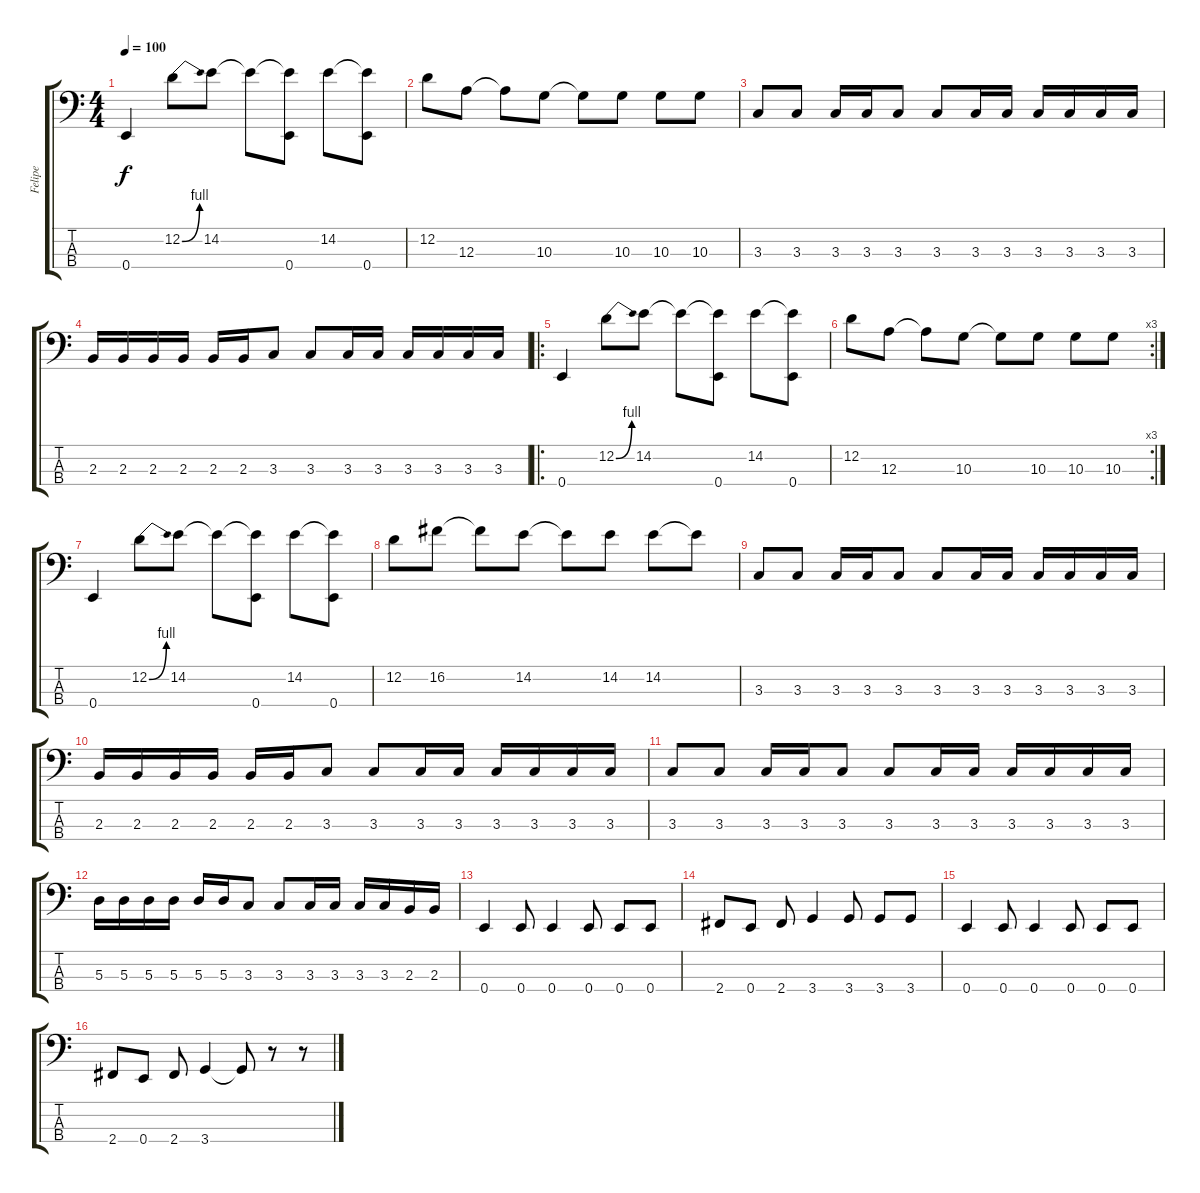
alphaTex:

\track ("Felipe" "Felipe") {instrument electricbasspick}
\staff {score tabs}
\tuning (G2 D2 A1 E1) {hide}
\ts (4 4)
\tempo 100
\clef f4
\ks c
0.4.4{dy f volume 16 instrument electricbasspick} 12.2{be (bend 0 0 60 4)}.8 14.2.8 14.2{t}.8 (14.2{t} 0.4).8 14.2.8 (14.2{t} 0.4).8 |
12.2.8 12.3.8 12.3{t}.8 10.3.8 10.3{t}.8 10.3.8 10.3.8 10.3.8 |
3.3.8 3.3.8 3.3.16 3.3.16 3.3.8 3.3.8 3.3.16 3.3.16 3.3.16 3.3.16 3.3.16 3.3.16 |
2.3.16 2.3.16 2.3.16 2.3.16 2.3.16 2.3.16 3.3.8 3.3.8 3.3.16 3.3.16 3.3.16 3.3.16 3.3.16 3.3.16 |
\ro
0.4.4{volume 16 instrument electricbasspick} 12.2{be (bend 0 0 60 4)}.8 14.2.8 14.2{t}.8 (14.2{t} 0.4).8 14.2.8 (14.2{t} 0.4).8 |
\rc 3
12.2.8 12.3.8 12.3{t}.8 10.3.8 10.3{t}.8 10.3.8 10.3.8 10.3.8 |
0.4.4{volume 16 instrument electricbasspick} 12.2{be (bend 0 0 60 4)}.8 14.2.8 14.2{t}.8 (14.2{t} 0.4).8 14.2.8 (14.2{t} 0.4).8 |
12.2.8 16.2.8 16.2{t}.8 14.2.8 14.2{t}.8 14.2.8 14.2.8 14.2{t}.8 |
3.3.8 3.3.8 3.3.16 3.3.16 3.3.8 3.3.8 3.3.16 3.3.16 3.3.16 3.3.16 3.3.16 3.3.16 |
2.3.16 2.3.16 2.3.16 2.3.16 2.3.16 2.3.16 3.3.8 3.3.8 3.3.16 3.3.16 3.3.16 3.3.16 3.3.16 3.3.16 |
3.3.8 3.3.8 3.3.16 3.3.16 3.3.8 3.3.8 3.3.16 3.3.16 3.3.16 3.3.16 3.3.16 3.3.16 |
5.3.16 5.3.16 5.3.16 5.3.16 5.3.16 5.3.16 3.3.8 3.3.8 3.3.16 3.3.16 3.3.16 3.3.16 2.3.16 2.3.16 |
0.4.4 0.4.8 0.4.4 0.4.8 0.4.8 0.4.8 |
2.4.8 0.4.8 2.4.8 3.4.4 3.4.8 3.4.8 3.4.8 |
0.4.4 0.4.8 0.4.4 0.4.8 0.4.8 0.4.8 |
2.4.8 0.4.8 2.4.8 3.4.4 3.4{t}.8 r.8 r.8
